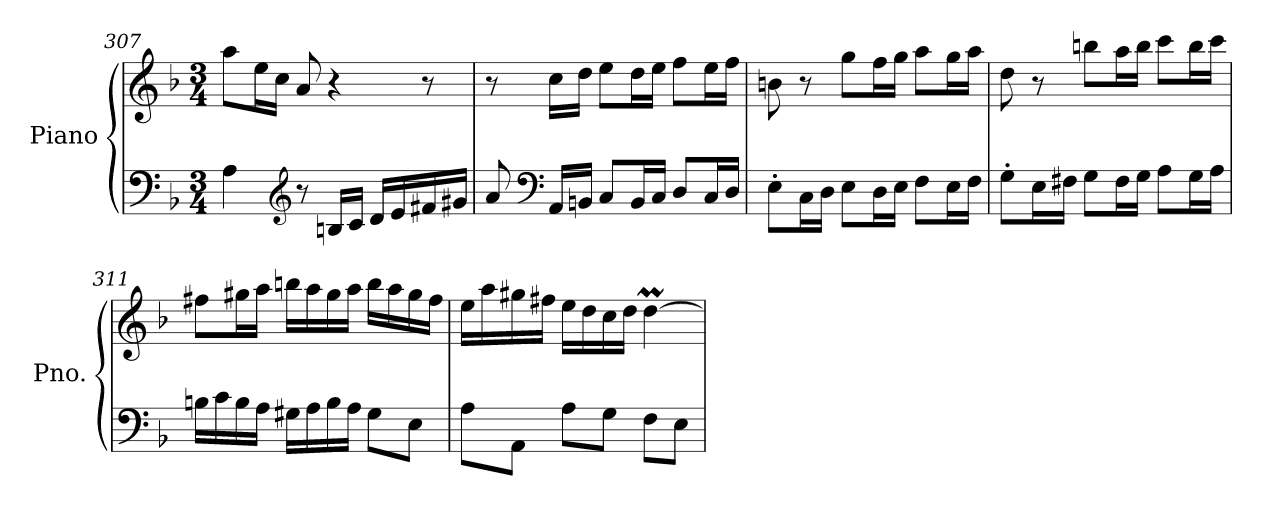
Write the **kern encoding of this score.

**kern	**kern
*part1	*part1
*staff2	*staff1
*I"Piano	*
*I'Pno.	*
*clefF4	*clefG2
*k[b-]	*k[b-]
*M3/4	*M3/4
=307	=307
4A\	8aa\L
.	16ee\L
.	16cc\JJ
*clefG2	*
8r	8a/
16Bn/LL	4r
16c/JJ	.
16d/LL	.
16e/	.
16f#X/	8r
16g#X/JJ	.
=308	=308
8a/	8r
*clefF4	*
16AA/LL	16cc\LL
16BBn/JJ	16dd\JJ
8C/L	8ee\L
16BB/L	16dd\L
16C/JJ	16ee\JJ
8D/L	8ff\L
16C/L	16ee\L
16D/JJ	16ff\JJ
=309	=309
8E'\L	8bn\
16C\L	8r
16D\JJ	.
8E\L	8gg\L
16D\L	16ff\L
16E\JJ	16gg\JJ
8F\L	8aa\L
16E\L	16gg\L
16F\JJ	16aa\JJ
=310	=310
8G'\L	8dd\
16E\L	8r
16F#X\JJ	.
8G\L	8bbn\L
16F#\L	16aa\L
16G\JJ	16bb\JJ
8A\L	8ccc\L
16G\L	16bb\L
16A\JJ	16ccc\JJ
=311	=311
16Bn\LL	8ff#X\L
16c\	.
16B\	16gg#X\L
16A\JJ	16aa\JJ
16G#X\LL	16bbn\LL
16A\	16aa\
16B\	16gg#\
16A\JJ	16aa\JJ
8G#\L	16bb\LL
.	16aa\
8E\J	16gg#\
.	16ff#\JJ
=312	=312
8A\L	16ee\LL
.	16aa\
8AA\J	16gg#X\
.	16ff#X\JJ
8A\L	16ee\LL
.	16dd\
8G\J	16cc\
.	16dd\JJ
8F\L	[4ddM\
8E\J	.
=	=
*-	*-
